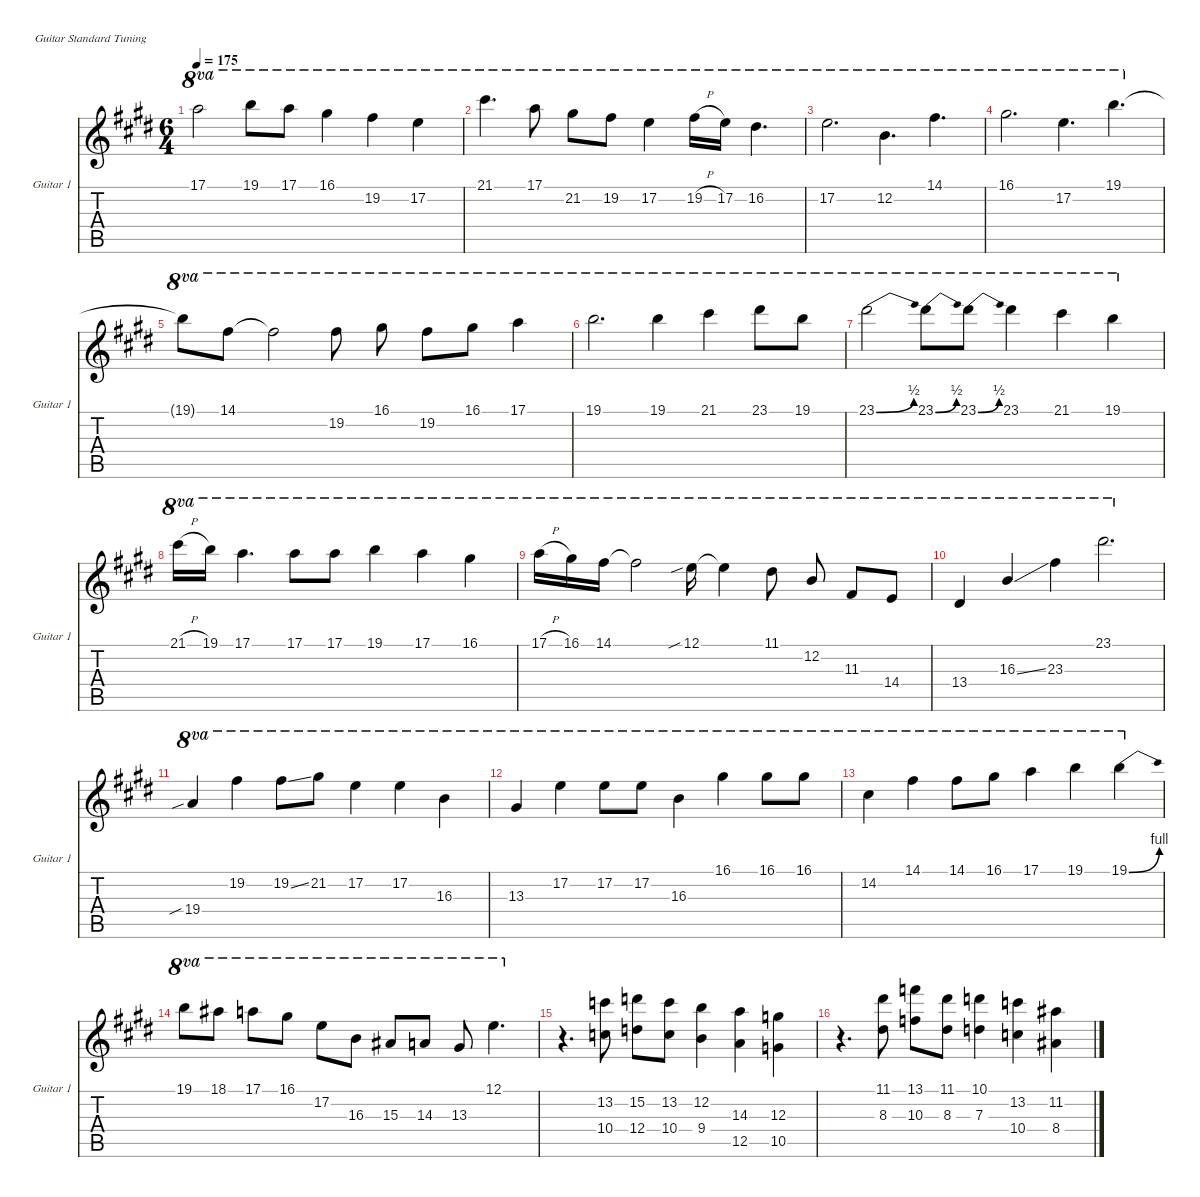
\defaultSystemsLayout 4
\hideDynamics
\bracketExtendMode nobrackets
\useSystemSignSeparator
\singleTrackTrackNamePolicy allsystems
\multiTrackTrackNamePolicy allsystems
\firstSystemTrackNameMode fullname
\otherSystemsTrackNameMode fullname
\firstSystemTrackNameOrientation horizontal
\otherSystemsTrackNameOrientation horizontal
\track ("Guitar 1" "n.guit.") {instrument acousticguitarnylon}
\staff {score tabs}
\tuning (E4 B3 G3 D3 A2 E2)
\ts (6 4)
\tempo 175
\clef g2
\ks e
17.1{acc forcenatural}.2{ot 8va dy f beam Down} 19.1{acc forcenatural}.8{ot 8va beam Down} 17.1{acc forcenatural}.8{ot 8va beam Down} 16.1{acc #}.4{ot 8va beam Down} 19.2{acc #}.4{ot 8va beam Down} 17.2{acc forcenatural}.4{ot 8va beam Down} |
21.1{acc #}.4{d ot 8va beam Down} 17.1{acc forcenatural}.8{ot 8va beam Down} 21.2{acc #}.8{ot 8va beam Down} 19.2{acc #}.8{ot 8va beam Down} 17.2{acc forcenatural}.4{ot 8va beam Down} 19.2{h acc #}.16{ot 8va beam Down} 17.2{acc forcenatural}.16{ot 8va beam Down} 16.2{acc #}.4{d ot 8va beam Down} |
17.2{acc forcenatural}.2{d ot 8va beam Down} 12.2{acc forcenatural}.4{d ot 8va beam Down} 14.1{acc #}.4{d ot 8va beam Down} |
16.1{acc #}.2{d ot 8va beam Down} 17.2{acc forcenatural}.4{d ot 8va beam Down} 19.1{acc forcenatural}.4{d ot 8va beam Down} |
19.1{t acc forcenatural}.8{ot 8va beam Down} 14.1{acc #}.8{ot 8va beam Down} 14.1{t acc #}.2{ot 8va beam Down} 19.2{acc #}.8{ot 8va beam Down beam split} 16.1{acc #}.8{ot 8va beam Down} 19.2{acc #}.8{ot 8va beam Down} 16.1{acc #}.8{ot 8va beam Down} 17.1{acc forcenatural}.4{ot 8va beam Down} |
19.1{acc forcenatural}.2{d ot 8va beam Down} 19.1{acc forcenatural}.4{ot 8va beam Down} 21.1{acc #}.4{ot 8va beam Down} 23.1{acc #}.8{ot 8va beam Down} 19.1{acc forcenatural}.8{ot 8va beam Down} |
23.1{be (bend 0 0 15 2) acc #}.2{ot 8va beam Down} 23.1{be (bend 0 0 15 2) acc #}.8{ot 8va beam Down} 23.1{be (bend 0 0 15 2) acc #}.8{ot 8va beam Down} 23.1{acc #}.4{ot 8va beam Down} 21.1{acc #}.4{ot 8va beam Down} 19.1{acc forcenatural}.4{ot 8va beam Down} |
21.1{h acc #}.16{ot 8va beam Down} 19.1{acc forcenatural}.16{ot 8va beam Down} 17.1{acc forcenatural}.4{d ot 8va beam Down} 17.1{acc forcenatural}.8{ot 8va beam Down} 17.1{acc forcenatural}.8{ot 8va beam Down} 19.1{acc forcenatural}.4{ot 8va beam Down} 17.1{acc forcenatural}.4{ot 8va beam Down} 16.1{acc #}.4{ot 8va beam Down} |
17.1{h acc forcenatural}.16{ot 8va beam Down} 16.1{acc #}.16{ot 8va beam Down} 14.1{acc #}.16{ot 8va beam Down} 14.1{t acc #}.2{ot 8va beam Down} 12.1{sib acc forcenatural}.16{ot 8va beam Down} 12.1{t acc forcenatural}.4{ot 8va beam Down} 11.1{acc #}.8{ot 8va beam Down beam split} 12.2{acc forcenatural}.8{ot 8va beam Up} 11.3{acc #}.8{ot 8va beam Up} 14.4{acc forcenatural}.8{ot 8va beam Up} |
13.4{acc #}.4{ot 8va beam Up} 16.3{ss acc forcenatural}.4{ot 8va beam Up} 23.3{acc #}.4{ot 8va beam Down} 23.1{acc #}.2{d ot 8va beam Down} |
19.4{sib acc forcenatural}.4{ot 8va beam Up} 19.2{acc #}.4{ot 8va beam Down} 19.2{ss acc #}.8{ot 8va beam Down} 21.2{acc #}.8{ot 8va beam Down} 17.2{acc forcenatural}.4{ot 8va beam Down} 17.2{acc forcenatural}.4{ot 8va beam Down} 16.3{acc forcenatural}.4{ot 8va beam Down} |
13.3{acc #}.4{ot 8va beam Up} 17.2{acc forcenatural}.4{ot 8va beam Down} 17.2{acc forcenatural}.8{ot 8va beam Down} 17.2{acc forcenatural}.8{ot 8va beam Down} 16.3{acc forcenatural}.4{ot 8va beam Down} 16.1{acc #}.4{ot 8va beam Down} 16.1{acc #}.8{ot 8va beam Down} 16.1{acc #}.8{ot 8va beam Down} |
14.2{acc #}.4{ot 8va beam Down} 14.1{acc #}.4{ot 8va beam Down} 14.1{acc #}.8{ot 8va beam Down} 16.1{acc #}.8{ot 8va beam Down} 17.1{acc forcenatural}.4{ot 8va beam Down} 19.1{acc forcenatural}.4{ot 8va beam Down} 19.1{be (bend 0 0 15 4) acc forcenatural}.4{ot 8va beam Down} |
19.1{acc forcenatural}.8{ot 8va beam Down} 18.1{acc #}.8{ot 8va beam Down} 17.1{acc forcenatural}.8{ot 8va beam Down} 16.1{acc #}.8{ot 8va beam Down} 17.2{acc forcenatural}.8{ot 8va beam Down} 16.3{acc forcenatural}.8{ot 8va beam Down} 15.3{acc #}.8{ot 8va beam Up} 14.3{acc forcenatural}.8{ot 8va beam Up} 13.3{acc #}.8{ot 8va beam Up} 12.1{acc forcenatural}.4{d ot 8va beam Down} |
r.4{d beam Down} (13.2{acc forcenatural} 10.4{acc forcenatural}).8{beam Down} (15.2{acc forcenatural} 12.4{acc forcenatural}).8{beam Down} (13.2{acc forcenatural} 10.4{acc forcenatural}).8{beam Down} (12.2{acc forcenatural} 9.4{acc forcenatural}).4{beam Down} (14.3{acc forcenatural} 12.5{acc forcenatural}).4{beam Down} (12.3{acc forcenatural} 10.5{acc forcenatural}).4{beam Down} |
r.4{d beam Down} (11.1{acc #} 8.3{acc #}).8{beam Down} (13.1{acc forcenatural} 10.3{acc forcenatural}).8{beam Down} (11.1{acc #} 8.3{acc #}).8{beam Down} (10.1{acc forcenatural} 7.3{acc forcenatural}).4{beam Down} (13.2{acc forcenatural} 10.4{acc forcenatural}).4{beam Down} (11.2{acc #} 8.4{acc #}).4{beam Down}
